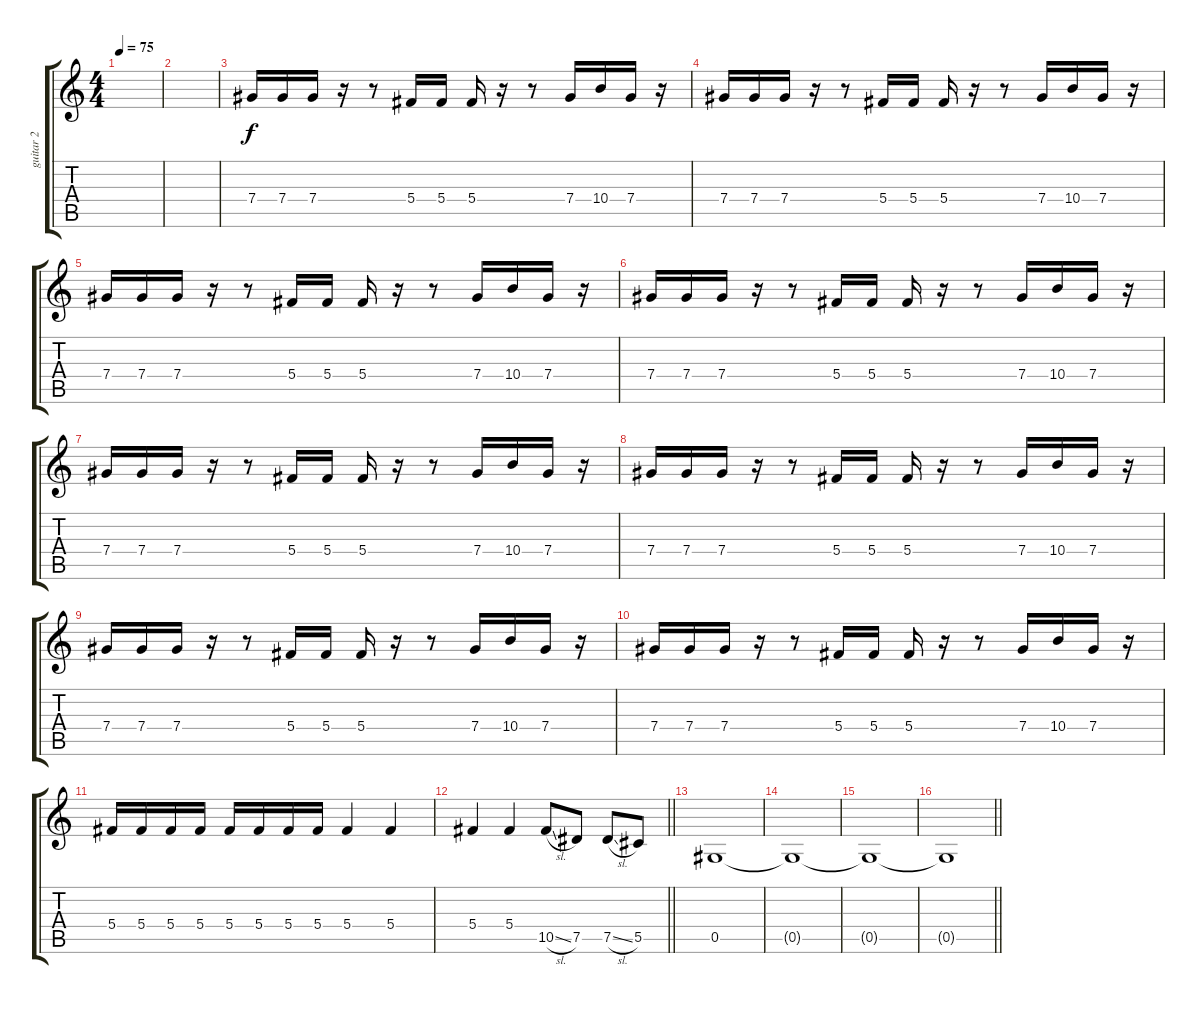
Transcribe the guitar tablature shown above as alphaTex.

\track ("guitar 2" "guitar 2") {instrument electricguitarjazz}
\staff {score tabs}
\tuning (Eb4 Bb3 Gb3 Db3 Ab2 Eb2) {hide}
\ts (4 4)
\tempo 75
\clef g2
\ks c
|
|
7.4.16 7.4.16 7.4.16 r.16 r.8 5.4.16 5.4.16 5.4.16 r.16 r.8 7.4.16 10.4.16 7.4.16 r.16 |
7.4.16 7.4.16 7.4.16 r.16 r.8 5.4.16 5.4.16 5.4.16 r.16 r.8 7.4.16 10.4.16 7.4.16 r.16 |
7.4.16 7.4.16 7.4.16 r.16 r.8 5.4.16 5.4.16 5.4.16 r.16 r.8 7.4.16 10.4.16 7.4.16 r.16 |
7.4.16 7.4.16 7.4.16 r.16 r.8 5.4.16 5.4.16 5.4.16 r.16 r.8 7.4.16 10.4.16 7.4.16 r.16 |
7.4.16 7.4.16 7.4.16 r.16 r.8 5.4.16 5.4.16 5.4.16 r.16 r.8 7.4.16 10.4.16 7.4.16 r.16 |
7.4.16 7.4.16 7.4.16 r.16 r.8 5.4.16 5.4.16 5.4.16 r.16 r.8 7.4.16 10.4.16 7.4.16 r.16 |
7.4.16 7.4.16 7.4.16 r.16 r.8 5.4.16 5.4.16 5.4.16 r.16 r.8 7.4.16 10.4.16 7.4.16 r.16 |
7.4.16 7.4.16 7.4.16 r.16 r.8 5.4.16 5.4.16 5.4.16 r.16 r.8 7.4.16 10.4.16 7.4.16 r.16 |
5.4.16 5.4.16 5.4.16 5.4.16 5.4.16 5.4.16 5.4.16 5.4.16 5.4.4 5.4.4 |
\barLineRight lightlight
5.4.4 5.4.4 10.5{sl}.8 7.5.8 7.5{sl}.8 5.5.8 |
0.5.1 |
0.5{t}.1 |
0.5{t}.1 |
\barLineRight lightlight
0.5{t}.1
